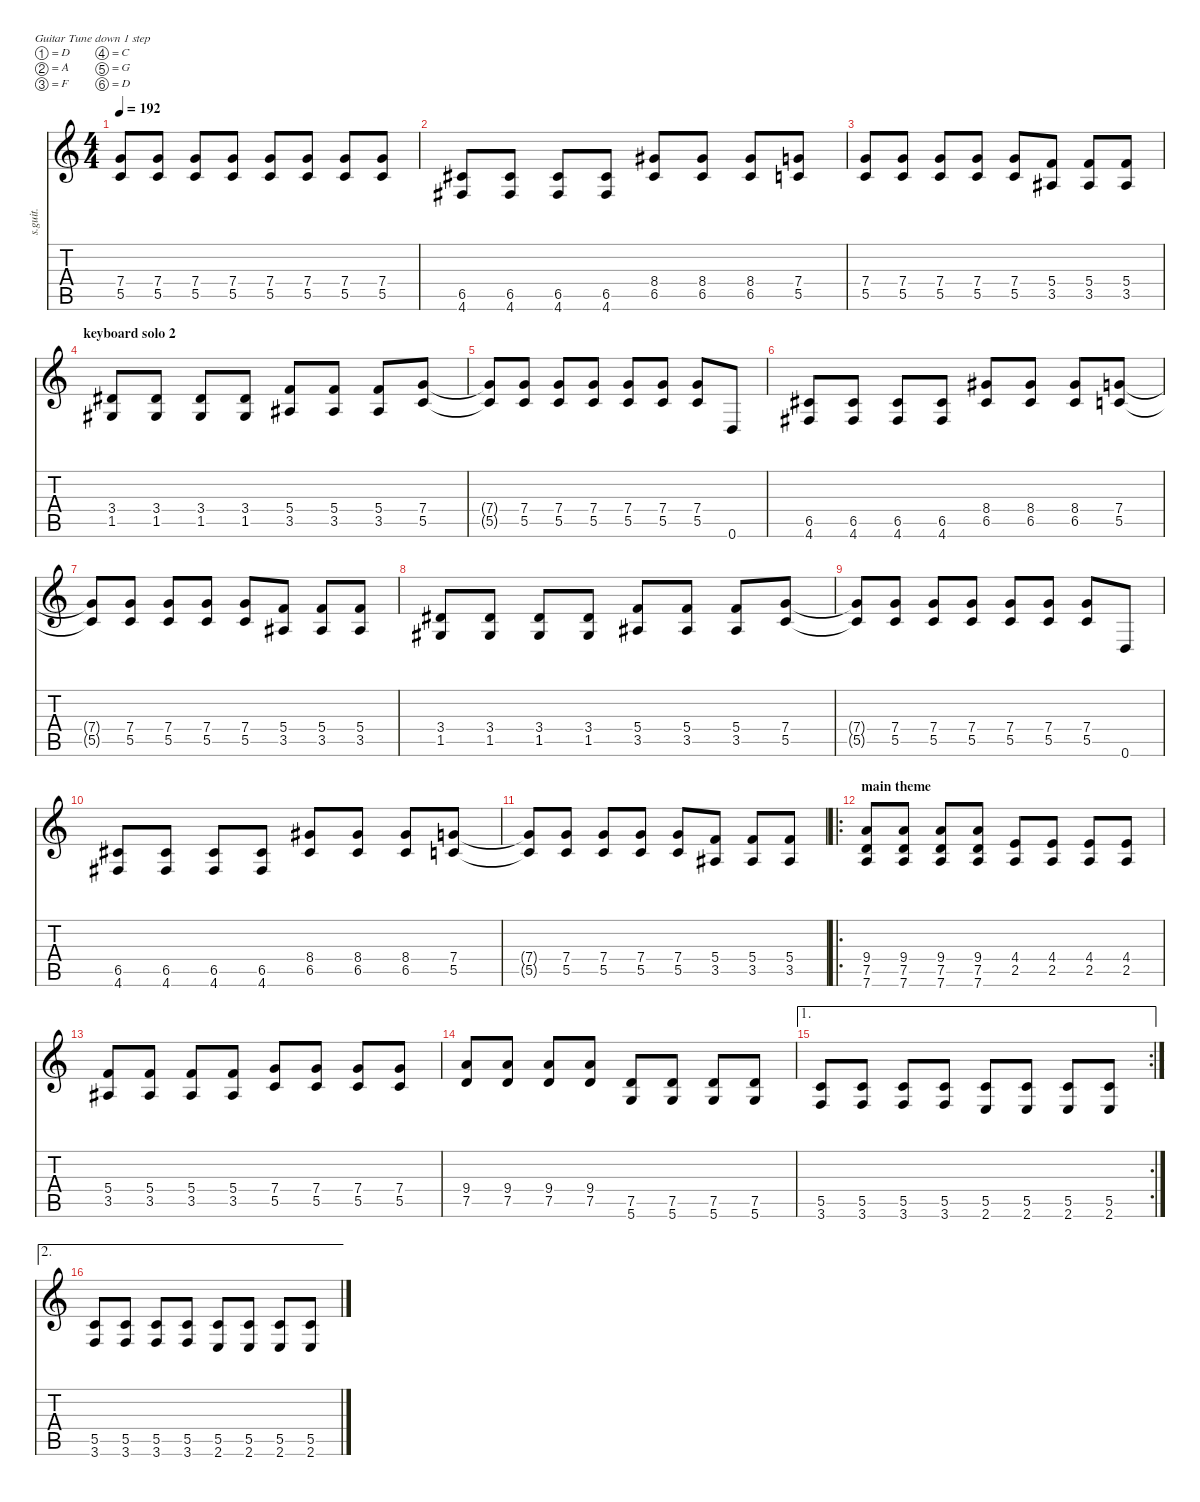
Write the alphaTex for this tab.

\defaultSystemsLayout 4
\hideDynamics
\bracketExtendMode nobrackets
\track ("Alexander Kuoppala" "s.guit.") {instrument distortionguitar}
\staff {score tabs}
\tuning (D4 A3 F3 C3 G2 D2)
\ts (4 4)
\tempo 192
\clef g2
\ks c
(7.4 5.5).8{lyrics (0 "") lyrics (1 "") lyrics (2 "") lyrics (3 "") lyrics (4 "") dy f} (7.4 5.5).8{lyrics (0 "") lyrics (1 "") lyrics (2 "") lyrics (3 "") lyrics (4 "")} (7.4 5.5).8{lyrics (0 "") lyrics (1 "") lyrics (2 "") lyrics (3 "") lyrics (4 "")} (7.4 5.5).8{lyrics (0 "") lyrics (1 "") lyrics (2 "") lyrics (3 "") lyrics (4 "")} (7.4 5.5).8{lyrics (0 "") lyrics (1 "") lyrics (2 "") lyrics (3 "") lyrics (4 "")} (7.4 5.5).8{lyrics (0 "") lyrics (1 "") lyrics (2 "") lyrics (3 "") lyrics (4 "")} (7.4 5.5).8{lyrics (0 "") lyrics (1 "") lyrics (2 "") lyrics (3 "") lyrics (4 "")} (7.4 5.5).8{lyrics (0 "") lyrics (1 "") lyrics (2 "") lyrics (3 "") lyrics (4 "")} |
(6.5{acc #} 4.6{acc #}).8{lyrics (0 "") lyrics (1 "") lyrics (2 "") lyrics (3 "") lyrics (4 "")} (6.5{acc #} 4.6{acc #}).8{lyrics (0 "") lyrics (1 "") lyrics (2 "") lyrics (3 "") lyrics (4 "")} (6.5{acc #} 4.6{acc #}).8{lyrics (0 "") lyrics (1 "") lyrics (2 "") lyrics (3 "") lyrics (4 "")} (6.5{acc #} 4.6{acc #}).8{lyrics (0 "") lyrics (1 "") lyrics (2 "") lyrics (3 "") lyrics (4 "")} (8.4{acc #} 6.5{acc #}).8{lyrics (0 "") lyrics (1 "") lyrics (2 "") lyrics (3 "") lyrics (4 "")} (8.4{acc #} 6.5{acc #}).8{lyrics (0 "") lyrics (1 "") lyrics (2 "") lyrics (3 "") lyrics (4 "")} (8.4{acc #} 6.5{acc #}).8{lyrics (0 "") lyrics (1 "") lyrics (2 "") lyrics (3 "") lyrics (4 "")} (7.4 5.5).8{lyrics (0 "") lyrics (1 "") lyrics (2 "") lyrics (3 "") lyrics (4 "")} |
(7.4 5.5).8{lyrics (0 "") lyrics (1 "") lyrics (2 "") lyrics (3 "") lyrics (4 "")} (7.4 5.5).8{lyrics (0 "") lyrics (1 "") lyrics (2 "") lyrics (3 "") lyrics (4 "")} (7.4 5.5).8{lyrics (0 "") lyrics (1 "") lyrics (2 "") lyrics (3 "") lyrics (4 "")} (7.4 5.5).8{lyrics (0 "") lyrics (1 "") lyrics (2 "") lyrics (3 "") lyrics (4 "")} (7.4 5.5).8{lyrics (0 "") lyrics (1 "") lyrics (2 "") lyrics (3 "") lyrics (4 "")} (5.4 3.5{acc #}).8{lyrics (0 "") lyrics (1 "") lyrics (2 "") lyrics (3 "") lyrics (4 "")} (5.4 3.5{acc #}).8{lyrics (0 "") lyrics (1 "") lyrics (2 "") lyrics (3 "") lyrics (4 "")} (5.4 3.5{acc #}).8{lyrics (0 "") lyrics (1 "") lyrics (2 "") lyrics (3 "") lyrics (4 "")} |
\section ("" "keyboard solo 2")
(3.4{acc #} 1.5{acc #}).8{lyrics (0 "") lyrics (1 "") lyrics (2 "") lyrics (3 "") lyrics (4 "")} (3.4{acc #} 1.5{acc #}).8{lyrics (0 "") lyrics (1 "") lyrics (2 "") lyrics (3 "") lyrics (4 "")} (3.4{acc #} 1.5{acc #}).8{lyrics (0 "") lyrics (1 "") lyrics (2 "") lyrics (3 "") lyrics (4 "")} (3.4{acc #} 1.5{acc #}).8{lyrics (0 "") lyrics (1 "") lyrics (2 "") lyrics (3 "") lyrics (4 "")} (5.4 3.5{acc #}).8{lyrics (0 "") lyrics (1 "") lyrics (2 "") lyrics (3 "") lyrics (4 "")} (5.4 3.5{acc #}).8{lyrics (0 "") lyrics (1 "") lyrics (2 "") lyrics (3 "") lyrics (4 "")} (5.4 3.5{acc #}).8{lyrics (0 "") lyrics (1 "") lyrics (2 "") lyrics (3 "") lyrics (4 "")} (7.4 5.5).8{lyrics (0 "") lyrics (1 "") lyrics (2 "") lyrics (3 "") lyrics (4 "")} |
(7.4{t} 5.5{t}).8{lyrics (0 "") lyrics (1 "") lyrics (2 "") lyrics (3 "") lyrics (4 "")} (7.4 5.5).8{lyrics (0 "") lyrics (1 "") lyrics (2 "") lyrics (3 "") lyrics (4 "")} (7.4 5.5).8{lyrics (0 "") lyrics (1 "") lyrics (2 "") lyrics (3 "") lyrics (4 "")} (7.4 5.5).8{lyrics (0 "") lyrics (1 "") lyrics (2 "") lyrics (3 "") lyrics (4 "")} (7.4 5.5).8{lyrics (0 "") lyrics (1 "") lyrics (2 "") lyrics (3 "") lyrics (4 "")} (7.4 5.5).8{lyrics (0 "") lyrics (1 "") lyrics (2 "") lyrics (3 "") lyrics (4 "")} (7.4 5.5).8{lyrics (0 "") lyrics (1 "") lyrics (2 "") lyrics (3 "") lyrics (4 "")} 0.6.8{lyrics (0 "") lyrics (1 "") lyrics (2 "") lyrics (3 "") lyrics (4 "")} |
(6.5{acc #} 4.6{acc #}).8{lyrics (0 "") lyrics (1 "") lyrics (2 "") lyrics (3 "") lyrics (4 "")} (6.5{acc #} 4.6{acc #}).8{lyrics (0 "") lyrics (1 "") lyrics (2 "") lyrics (3 "") lyrics (4 "")} (6.5{acc #} 4.6{acc #}).8{lyrics (0 "") lyrics (1 "") lyrics (2 "") lyrics (3 "") lyrics (4 "")} (6.5{acc #} 4.6{acc #}).8{lyrics (0 "") lyrics (1 "") lyrics (2 "") lyrics (3 "") lyrics (4 "")} (8.4{acc #} 6.5{acc #}).8{lyrics (0 "") lyrics (1 "") lyrics (2 "") lyrics (3 "") lyrics (4 "")} (8.4{acc #} 6.5{acc #}).8{lyrics (0 "") lyrics (1 "") lyrics (2 "") lyrics (3 "") lyrics (4 "")} (8.4{acc #} 6.5{acc #}).8{lyrics (0 "") lyrics (1 "") lyrics (2 "") lyrics (3 "") lyrics (4 "")} (7.4 5.5).8{lyrics (0 "") lyrics (1 "") lyrics (2 "") lyrics (3 "") lyrics (4 "")} |
(7.4{t} 5.5{t}).8{lyrics (0 "") lyrics (1 "") lyrics (2 "") lyrics (3 "") lyrics (4 "")} (7.4 5.5).8{lyrics (0 "") lyrics (1 "") lyrics (2 "") lyrics (3 "") lyrics (4 "")} (7.4 5.5).8{lyrics (0 "") lyrics (1 "") lyrics (2 "") lyrics (3 "") lyrics (4 "")} (7.4 5.5).8{lyrics (0 "") lyrics (1 "") lyrics (2 "") lyrics (3 "") lyrics (4 "")} (7.4 5.5).8{lyrics (0 "") lyrics (1 "") lyrics (2 "") lyrics (3 "") lyrics (4 "")} (5.4 3.5{acc #}).8{lyrics (0 "") lyrics (1 "") lyrics (2 "") lyrics (3 "") lyrics (4 "")} (5.4 3.5{acc #}).8{lyrics (0 "") lyrics (1 "") lyrics (2 "") lyrics (3 "") lyrics (4 "")} (5.4 3.5{acc #}).8{lyrics (0 "") lyrics (1 "") lyrics (2 "") lyrics (3 "") lyrics (4 "")} |
(3.4{acc #} 1.5{acc #}).8{lyrics (0 "") lyrics (1 "") lyrics (2 "") lyrics (3 "") lyrics (4 "")} (3.4{acc #} 1.5{acc #}).8{lyrics (0 "") lyrics (1 "") lyrics (2 "") lyrics (3 "") lyrics (4 "")} (3.4{acc #} 1.5{acc #}).8{lyrics (0 "") lyrics (1 "") lyrics (2 "") lyrics (3 "") lyrics (4 "")} (3.4{acc #} 1.5{acc #}).8{lyrics (0 "") lyrics (1 "") lyrics (2 "") lyrics (3 "") lyrics (4 "")} (5.4 3.5{acc #}).8{lyrics (0 "") lyrics (1 "") lyrics (2 "") lyrics (3 "") lyrics (4 "")} (5.4 3.5{acc #}).8{lyrics (0 "") lyrics (1 "") lyrics (2 "") lyrics (3 "") lyrics (4 "")} (5.4 3.5{acc #}).8{lyrics (0 "") lyrics (1 "") lyrics (2 "") lyrics (3 "") lyrics (4 "")} (7.4 5.5).8{lyrics (0 "") lyrics (1 "") lyrics (2 "") lyrics (3 "") lyrics (4 "")} |
(7.4{t} 5.5{t}).8{lyrics (0 "") lyrics (1 "") lyrics (2 "") lyrics (3 "") lyrics (4 "")} (7.4 5.5).8{lyrics (0 "") lyrics (1 "") lyrics (2 "") lyrics (3 "") lyrics (4 "")} (7.4 5.5).8{lyrics (0 "") lyrics (1 "") lyrics (2 "") lyrics (3 "") lyrics (4 "")} (7.4 5.5).8{lyrics (0 "") lyrics (1 "") lyrics (2 "") lyrics (3 "") lyrics (4 "")} (7.4 5.5).8{lyrics (0 "") lyrics (1 "") lyrics (2 "") lyrics (3 "") lyrics (4 "")} (7.4 5.5).8{lyrics (0 "") lyrics (1 "") lyrics (2 "") lyrics (3 "") lyrics (4 "")} (7.4 5.5).8{lyrics (0 "") lyrics (1 "") lyrics (2 "") lyrics (3 "") lyrics (4 "")} 0.6.8{lyrics (0 "") lyrics (1 "") lyrics (2 "") lyrics (3 "") lyrics (4 "")} |
(6.5{acc #} 4.6{acc #}).8{lyrics (0 "") lyrics (1 "") lyrics (2 "") lyrics (3 "") lyrics (4 "")} (6.5{acc #} 4.6{acc #}).8{lyrics (0 "") lyrics (1 "") lyrics (2 "") lyrics (3 "") lyrics (4 "")} (6.5{acc #} 4.6{acc #}).8{lyrics (0 "") lyrics (1 "") lyrics (2 "") lyrics (3 "") lyrics (4 "")} (6.5{acc #} 4.6{acc #}).8{lyrics (0 "") lyrics (1 "") lyrics (2 "") lyrics (3 "") lyrics (4 "")} (8.4{acc #} 6.5{acc #}).8{lyrics (0 "") lyrics (1 "") lyrics (2 "") lyrics (3 "") lyrics (4 "")} (8.4{acc #} 6.5{acc #}).8{lyrics (0 "") lyrics (1 "") lyrics (2 "") lyrics (3 "") lyrics (4 "")} (8.4{acc #} 6.5{acc #}).8{lyrics (0 "") lyrics (1 "") lyrics (2 "") lyrics (3 "") lyrics (4 "")} (7.4 5.5).8{lyrics (0 "") lyrics (1 "") lyrics (2 "") lyrics (3 "") lyrics (4 "")} |
(7.4{t} 5.5{t}).8{lyrics (0 "") lyrics (1 "") lyrics (2 "") lyrics (3 "") lyrics (4 "")} (7.4 5.5).8{lyrics (0 "") lyrics (1 "") lyrics (2 "") lyrics (3 "") lyrics (4 "")} (7.4 5.5).8{lyrics (0 "") lyrics (1 "") lyrics (2 "") lyrics (3 "") lyrics (4 "")} (7.4 5.5).8{lyrics (0 "") lyrics (1 "") lyrics (2 "") lyrics (3 "") lyrics (4 "")} (7.4 5.5).8{lyrics (0 "") lyrics (1 "") lyrics (2 "") lyrics (3 "") lyrics (4 "")} (5.4 3.5{acc #}).8{lyrics (0 "") lyrics (1 "") lyrics (2 "") lyrics (3 "") lyrics (4 "")} (5.4 3.5{acc #}).8{lyrics (0 "") lyrics (1 "") lyrics (2 "") lyrics (3 "") lyrics (4 "")} (5.4 3.5{acc #}).8{lyrics (0 "") lyrics (1 "") lyrics (2 "") lyrics (3 "") lyrics (4 "")} |
\ro
\section ("" "main theme")
(9.4 7.5 7.6).8{lyrics (0 "") lyrics (1 "") lyrics (2 "") lyrics (3 "") lyrics (4 "")} (9.4 7.5 7.6).8{lyrics (0 "") lyrics (1 "") lyrics (2 "") lyrics (3 "") lyrics (4 "")} (9.4 7.5 7.6).8{lyrics (0 "") lyrics (1 "") lyrics (2 "") lyrics (3 "") lyrics (4 "")} (9.4 7.5 7.6).8{lyrics (0 "") lyrics (1 "") lyrics (2 "") lyrics (3 "") lyrics (4 "")} (4.4 2.5).8{lyrics (0 "") lyrics (1 "") lyrics (2 "") lyrics (3 "") lyrics (4 "")} (4.4 2.5).8{lyrics (0 "") lyrics (1 "") lyrics (2 "") lyrics (3 "") lyrics (4 "")} (4.4 2.5).8{lyrics (0 "") lyrics (1 "") lyrics (2 "") lyrics (3 "") lyrics (4 "")} (4.4 2.5).8{lyrics (0 "") lyrics (1 "") lyrics (2 "") lyrics (3 "") lyrics (4 "")} |
(5.4 3.5{acc #}).8{lyrics (0 "") lyrics (1 "") lyrics (2 "") lyrics (3 "") lyrics (4 "")} (5.4 3.5{acc #}).8{lyrics (0 "") lyrics (1 "") lyrics (2 "") lyrics (3 "") lyrics (4 "")} (5.4 3.5{acc #}).8{lyrics (0 "") lyrics (1 "") lyrics (2 "") lyrics (3 "") lyrics (4 "")} (5.4 3.5{acc #}).8{lyrics (0 "") lyrics (1 "") lyrics (2 "") lyrics (3 "") lyrics (4 "")} (7.4 5.5).8{lyrics (0 "") lyrics (1 "") lyrics (2 "") lyrics (3 "") lyrics (4 "")} (7.4 5.5).8{lyrics (0 "") lyrics (1 "") lyrics (2 "") lyrics (3 "") lyrics (4 "")} (7.4 5.5).8{lyrics (0 "") lyrics (1 "") lyrics (2 "") lyrics (3 "") lyrics (4 "")} (7.4 5.5).8{lyrics (0 "") lyrics (1 "") lyrics (2 "") lyrics (3 "") lyrics (4 "")} |
(9.4 7.5).8{lyrics (0 "") lyrics (1 "") lyrics (2 "") lyrics (3 "") lyrics (4 "")} (9.4 7.5).8{lyrics (0 "") lyrics (1 "") lyrics (2 "") lyrics (3 "") lyrics (4 "")} (9.4 7.5).8{lyrics (0 "") lyrics (1 "") lyrics (2 "") lyrics (3 "") lyrics (4 "")} (9.4 7.5).8{lyrics (0 "") lyrics (1 "") lyrics (2 "") lyrics (3 "") lyrics (4 "")} (7.5 5.6).8{lyrics (0 "") lyrics (1 "") lyrics (2 "") lyrics (3 "") lyrics (4 "")} (7.5 5.6).8{lyrics (0 "") lyrics (1 "") lyrics (2 "") lyrics (3 "") lyrics (4 "")} (7.5 5.6).8{lyrics (0 "") lyrics (1 "") lyrics (2 "") lyrics (3 "") lyrics (4 "")} (7.5 5.6).8{lyrics (0 "") lyrics (1 "") lyrics (2 "") lyrics (3 "") lyrics (4 "")} |
\ae 1
\rc 2
(5.5 3.6).8{lyrics (0 "") lyrics (1 "") lyrics (2 "") lyrics (3 "") lyrics (4 "")} (5.5 3.6).8{lyrics (0 "") lyrics (1 "") lyrics (2 "") lyrics (3 "") lyrics (4 "")} (5.5 3.6).8{lyrics (0 "") lyrics (1 "") lyrics (2 "") lyrics (3 "") lyrics (4 "")} (5.5 3.6).8{lyrics (0 "") lyrics (1 "") lyrics (2 "") lyrics (3 "") lyrics (4 "")} (5.5 2.6).8{lyrics (0 "") lyrics (1 "") lyrics (2 "") lyrics (3 "") lyrics (4 "")} (5.5 2.6).8{lyrics (0 "") lyrics (1 "") lyrics (2 "") lyrics (3 "") lyrics (4 "")} (5.5 2.6).8{lyrics (0 "") lyrics (1 "") lyrics (2 "") lyrics (3 "") lyrics (4 "")} (5.5 2.6).8{lyrics (0 "") lyrics (1 "") lyrics (2 "") lyrics (3 "") lyrics (4 "")} |
\ae 2
(5.5 3.6).8{lyrics (0 "") lyrics (1 "") lyrics (2 "") lyrics (3 "") lyrics (4 "")} (5.5 3.6).8{lyrics (0 "") lyrics (1 "") lyrics (2 "") lyrics (3 "") lyrics (4 "")} (5.5 3.6).8{lyrics (0 "") lyrics (1 "") lyrics (2 "") lyrics (3 "") lyrics (4 "")} (5.5 3.6).8{lyrics (0 "") lyrics (1 "") lyrics (2 "") lyrics (3 "") lyrics (4 "")} (5.5 2.6).8{lyrics (0 "") lyrics (1 "") lyrics (2 "") lyrics (3 "") lyrics (4 "")} (5.5 2.6).8{lyrics (0 "") lyrics (1 "") lyrics (2 "") lyrics (3 "") lyrics (4 "")} (5.5 2.6).8{lyrics (0 "") lyrics (1 "") lyrics (2 "") lyrics (3 "") lyrics (4 "")} (5.5 2.6).8{lyrics (0 "") lyrics (1 "") lyrics (2 "") lyrics (3 "") lyrics (4 "")}
